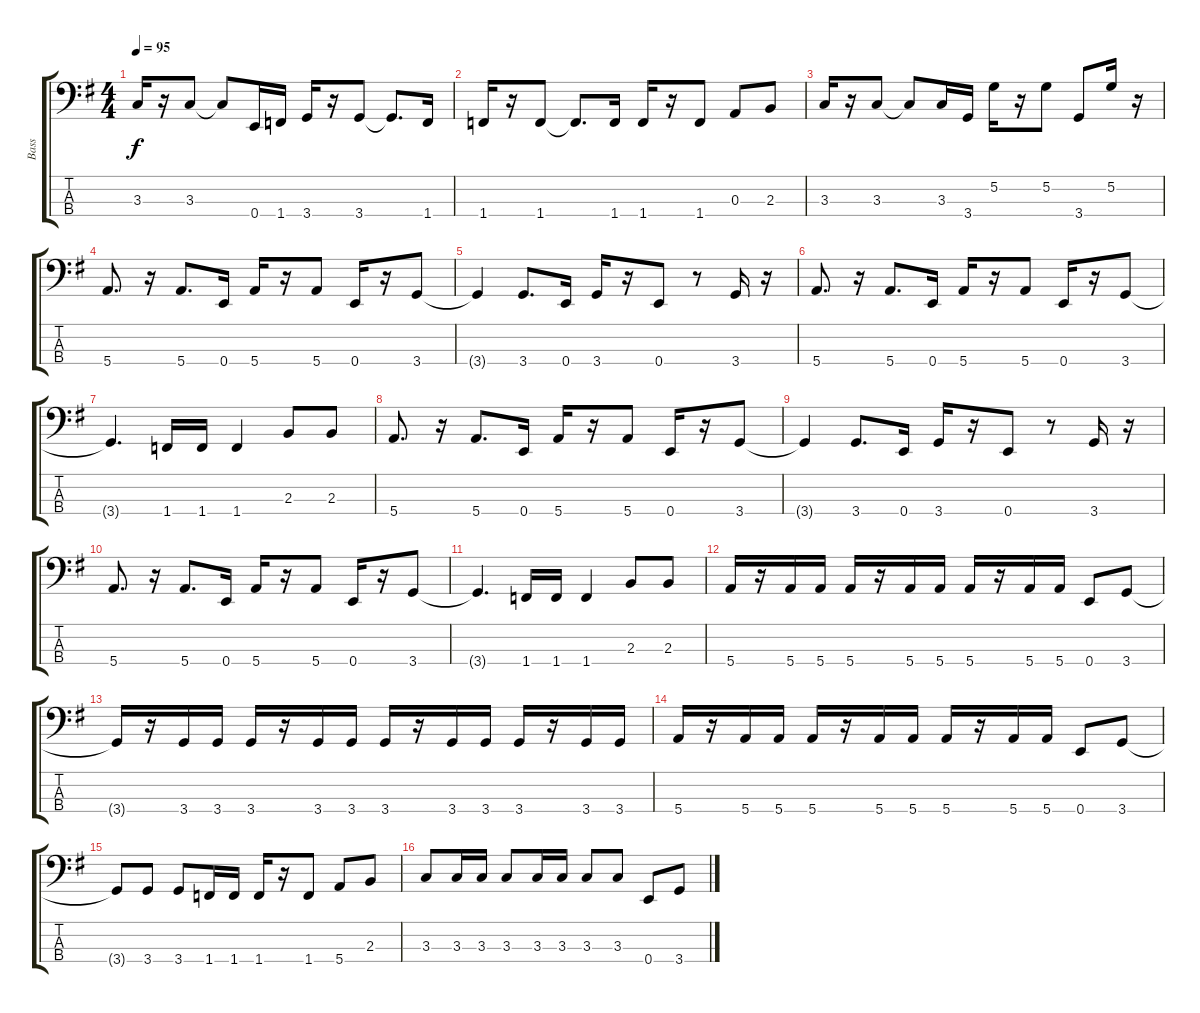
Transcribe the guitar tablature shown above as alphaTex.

\track ("Bass" "Bass") {instrument electricbassfinger}
\staff {score tabs}
\tuning (G2 D2 A1 E1) {hide}
\ts (4 4)
\tempo 95
\clef f4
\ks g
3.3.16{dy f} r.16 3.3.8 3.3{t}.8 0.4.16 1.4.16 3.4.16 r.16 3.4.8 3.4{t}.8{d} 1.4.16 |
1.4.16 r.16 1.4.8 1.4{t}.8{d} 1.4.16 1.4.16 r.16 1.4.8 0.3.8 2.3.8 |
3.3.16 r.16 3.3.8 3.3{t}.8 3.3.16 3.4.16 5.2.16 r.16 5.2.8 3.4.8 5.2.16 r.16 |
5.4.8{d} r.16 5.4.8{d} 0.4.16 5.4.16 r.16 5.4.8 0.4.16 r.16 3.4.8 |
3.4{t}.4 3.4.8{d} 0.4.16 3.4.16 r.16 0.4.8 r.8 3.4.16 r.16 |
5.4.8{d} r.16 5.4.8{d} 0.4.16 5.4.16 r.16 5.4.8 0.4.16 r.16 3.4.8 |
3.4{t}.4{d} 1.4.16 1.4.16 1.4.4 2.3.8 2.3.8 |
5.4.8{d} r.16 5.4.8{d} 0.4.16 5.4.16 r.16 5.4.8 0.4.16 r.16 3.4.8 |
3.4{t}.4 3.4.8{d} 0.4.16 3.4.16 r.16 0.4.8 r.8 3.4.16 r.16 |
5.4.8{d} r.16 5.4.8{d} 0.4.16 5.4.16 r.16 5.4.8 0.4.16 r.16 3.4.8 |
3.4{t}.4{d} 1.4.16 1.4.16 1.4.4 2.3.8 2.3.8 |
5.4.16 r.16 5.4.16 5.4.16 5.4.16 r.16 5.4.16 5.4.16 5.4.16 r.16 5.4.16 5.4.16 0.4.8 3.4.8 |
3.4{t}.16 r.16 3.4.16 3.4.16 3.4.16 r.16 3.4.16 3.4.16 3.4.16 r.16 3.4.16 3.4.16 3.4.16 r.16 3.4.16 3.4.16 |
5.4.16 r.16 5.4.16 5.4.16 5.4.16 r.16 5.4.16 5.4.16 5.4.16 r.16 5.4.16 5.4.16 0.4.8 3.4.8 |
3.4{t}.8 3.4.8 3.4.8 1.4.16 1.4.16 1.4.16 r.16 1.4.8 5.4.8 2.3.8 |
3.3.8 3.3.16 3.3.16 3.3.8 3.3.16 3.3.16 3.3.8 3.3.8 0.4.8 3.4.8
